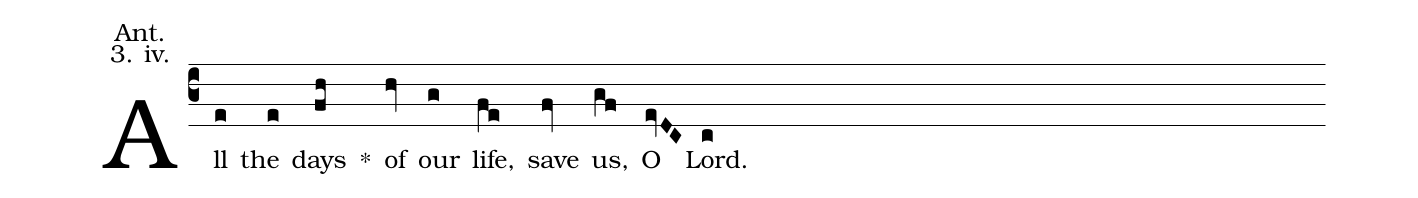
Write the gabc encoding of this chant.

annotation: Ant.;
annotation: 3. iv.;
%%
(c3) All(e) the(e) days(fh) <sp>*</sp>() of(hv) our(g) life,(fe) save(fv) us,(gf) O(evDC) Lord.(c)
